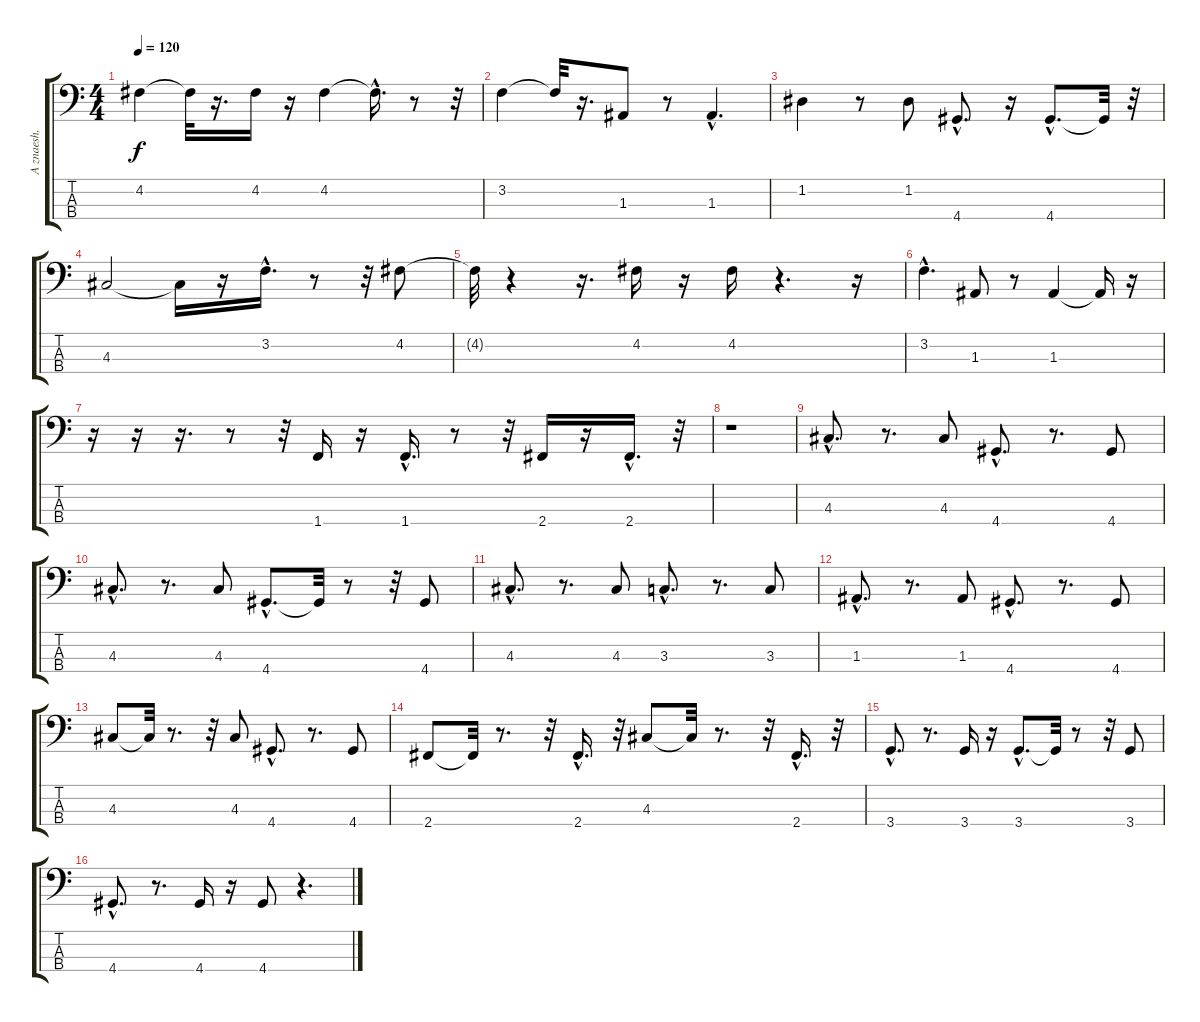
\track ("A znaesh, vse esche budet... - A.Pugache" "A znaesh, ") {instrument electricbassfinger}
\staff {score tabs}
\tuning (G2 D2 A1 E1) {hide}
\ts (4 4)
\tempo 120
\clef f4
\ks c
4.2.4{dy f} 4.2{t}.32 r.16{d} 4.2.16 r.16 4.2.4 4.2{hac t}.16{d} r.8 r.32 |
3.2.4 3.2{t}.32 r.16{d} 1.3.8 r.8 1.3{hac}.4{d} |
1.2.4 r.8 1.2.8 4.4{hac}.8{d} r.16 4.4{hac}.8{d} 4.4{t}.32 r.32 |
4.3.2 4.3{t}.16 r.16 3.2{hac}.16{d} r.8 r.32 4.2.8 |
4.2{t}.32 r.4 r.16{d} 4.2.16 r.16 4.2.16 r.4{d} r.16 |
3.2{hac}.4{d} 1.3.8 r.8 1.3.4 1.3{t}.16 r.16 |
r.16 r.16 r.16{d} r.8 r.32 1.4.16 r.16 1.4{hac}.16{d} r.8 r.32 2.4.16 r.16 2.4{hac}.16{d} r.32 |
r.1 |
4.3{hac}.8{d} r.8{d} 4.3.8 4.4{hac}.8{d} r.8{d} 4.4.8 |
4.3{hac}.8{d} r.8{d} 4.3.8 4.4{hac}.8{d} 4.4{t}.32 r.8 r.32 4.4.8 |
4.3{hac}.8{d} r.8{d} 4.3.8 3.3{hac}.8{d} r.8{d} 3.3.8 |
1.3{hac}.8{d} r.8{d} 1.3.8 4.4{hac}.8{d} r.8{d} 4.4.8 |
4.3.8 4.3{t}.32 r.8{d} r.32 4.3.8 4.4{hac}.8{d} r.8{d} 4.4.8 |
2.4.8 2.4{t}.32 r.8{d} r.32 2.4{hac}.16{d} r.32 4.3.8 4.3{t}.32 r.8{d} r.32 2.4{hac}.16{d} r.32 |
3.4{hac}.8{d} r.8{d} 3.4.16 r.16 3.4{hac}.8{d} 3.4{t}.32 r.8 r.32 3.4.8 |
4.4{hac}.8{d} r.8{d} 4.4.16 r.16 4.4.8 r.4{d}
